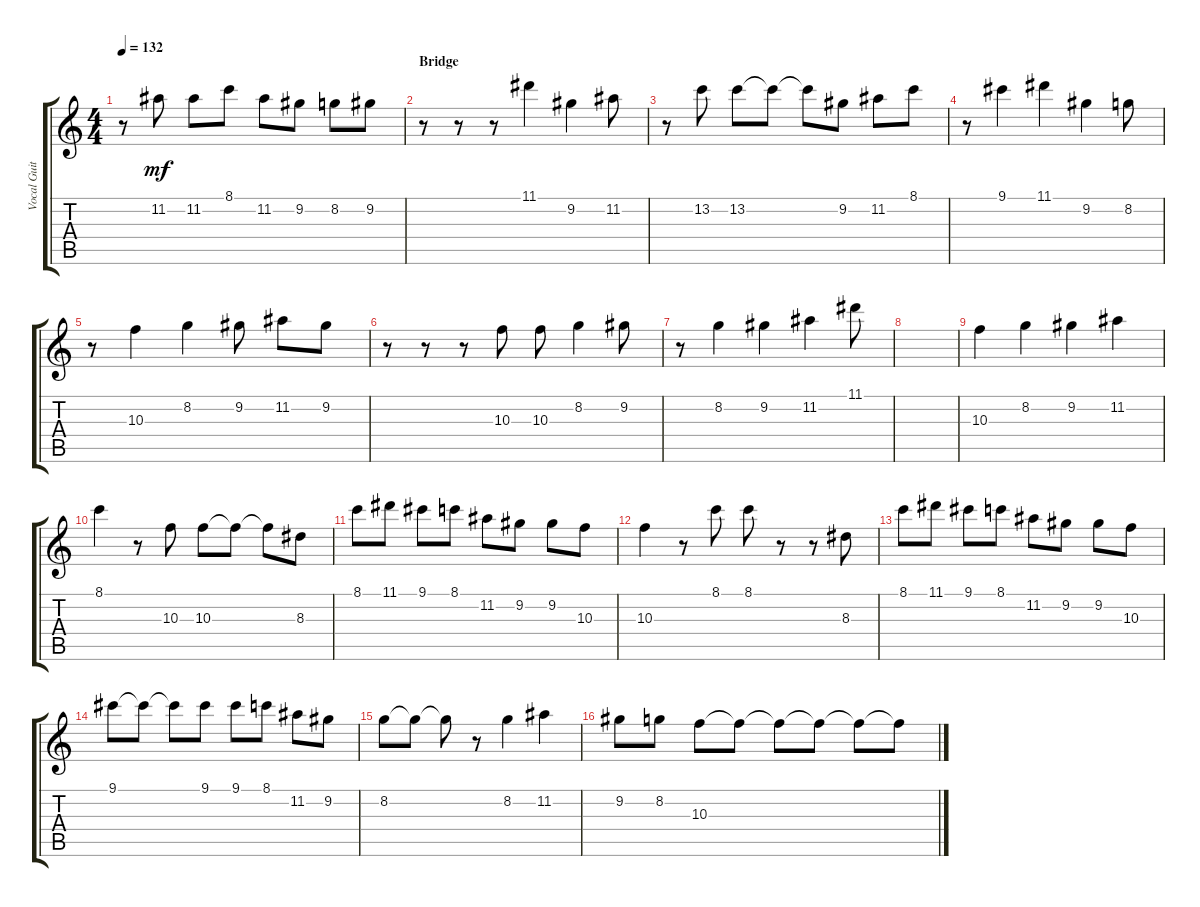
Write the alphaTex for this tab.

\track ("Vocal Guitar" "Vocal Guit") {instrument acousticguitarsteel}
\staff {score tabs}
\tuning (E4 B3 G3 D3 A2 E2) {hide}
\ts (4 4)
\tempo 132
\clef g2
\ks c
r.8{dy mf} 11.2.8 11.2.8 8.1.8 11.2.8 9.2.8 8.2.8 9.2.8 |
\section ("" "Bridge")
r.8 r.8 r.8 11.1.4 9.2.4 11.2.8 |
r.8 13.2.8 13.2.8 13.2{t}.8 13.2{t}.8 9.2.8 11.2.8 8.1.8 |
r.8 9.1.4 11.1.4 9.2.4 8.2.8 |
r.8 10.3.4 8.2.4 9.2.8 11.2.8 9.2.8 |
r.8 r.8 r.8 10.3.8 10.3.8 8.2.4 9.2.8 |
r.8 8.2.4 9.2.4 11.2.4 11.1.8 |
|
10.3.4 8.2.4 9.2.4 11.2.4 |
8.1.4 r.8 10.3.8 10.3.8 10.3{t}.8 10.3{t}.8 8.3.8 |
8.1.8 11.1.8 9.1.8 8.1.8 11.2.8 9.2.8 9.2.8 10.3.8 |
10.3.4 r.8 8.1.8 8.1.8 r.8 r.8 8.3.8 |
8.1.8 11.1.8 9.1.8 8.1.8 11.2.8 9.2.8 9.2.8 10.3.8 |
9.1.8 9.1{t}.8 9.1{t}.8 9.1.8 9.1.8 8.1.8 11.2.8 9.2.8 |
8.2.8 8.2{t}.8 8.2{t}.8 r.8 8.2.4 11.2.4 |
9.2.8 8.2.8 10.3.8 10.3{t}.8 10.3{t}.8 10.3{t}.8 10.3{t}.8 10.3{t}.8
